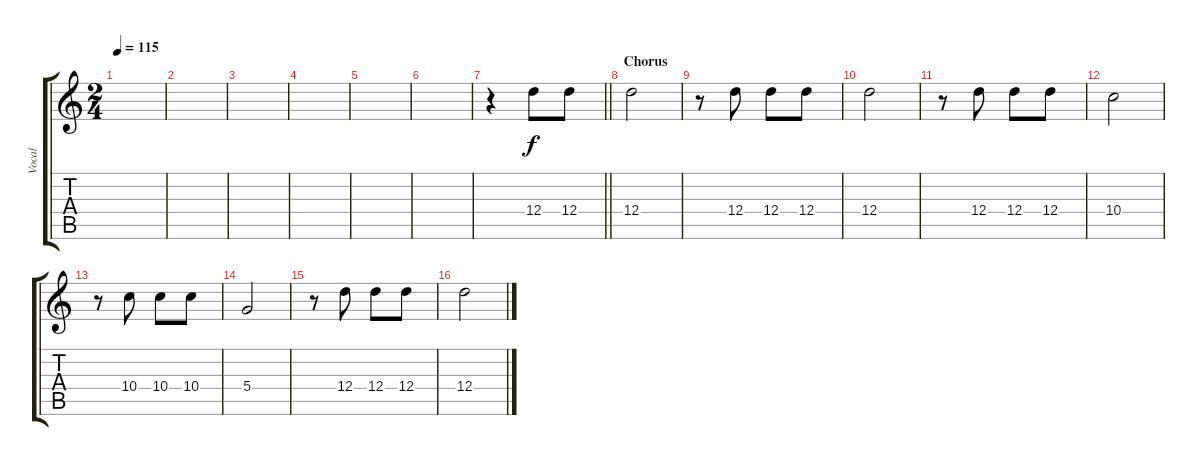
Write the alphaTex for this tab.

\track ("Vocal" "Vocal") {instrument acousticguitarnylon}
\staff {score tabs}
\tuning (E4 B3 G3 D3 A2 E2) {hide}
\ts (2 4)
\tempo 115
\clef g2
\ks c
|
|
|
|
|
|
\barLineRight lightlight
r.4 12.4.8 12.4.8 |
\section ("" "Chorus")
12.4.2 |
r.8 12.4.8 12.4.8 12.4.8 |
12.4.2 |
r.8 12.4.8 12.4.8 12.4.8 |
10.4.2 |
r.8 10.4.8 10.4.8 10.4.8 |
5.4.2 |
r.8 12.4.8 12.4.8 12.4.8 |
12.4.2
